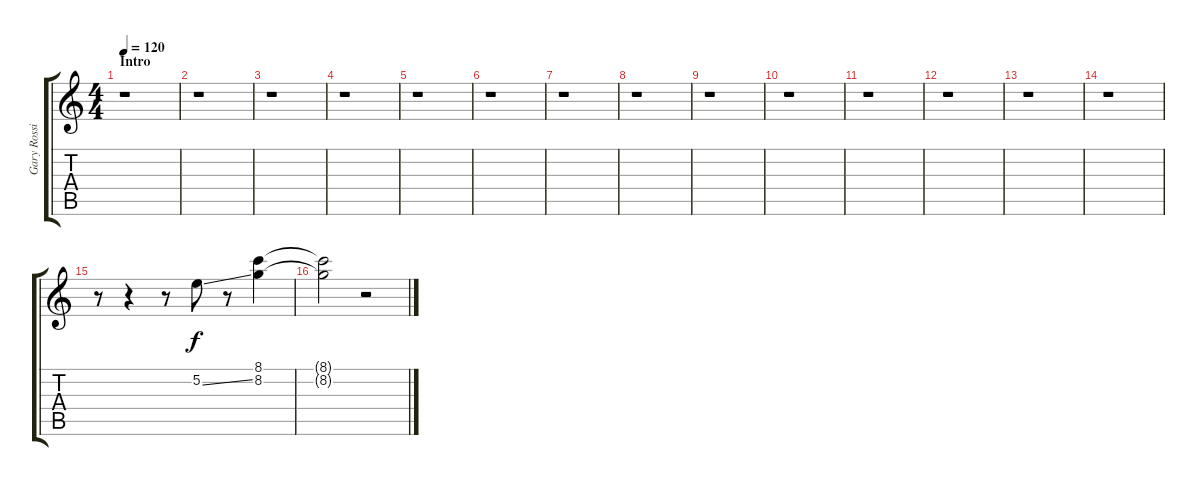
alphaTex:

\track ("Gary Rossigton" "Gary Rossi") {instrument distortionguitar}
\staff {score tabs}
\tuning (E4 B3 G3 D3 A2 E2) {hide}
\ts (4 4)
\section ("" "Intro")
\tempo 120
\clef g2
\ks c
r.1{dy f instrument distortionguitar} |
r.1 |
r.1 |
r.1 |
r.1 |
r.1 |
r.1 |
r.1 |
r.1 |
r.1 |
r.1 |
r.1 |
r.1 |
r.1 |
r.8 r.4 r.8 5.2{ss}.8 r.8 (8.1 8.2).4 |
(8.1{t} 8.2{t}).2 r.2
